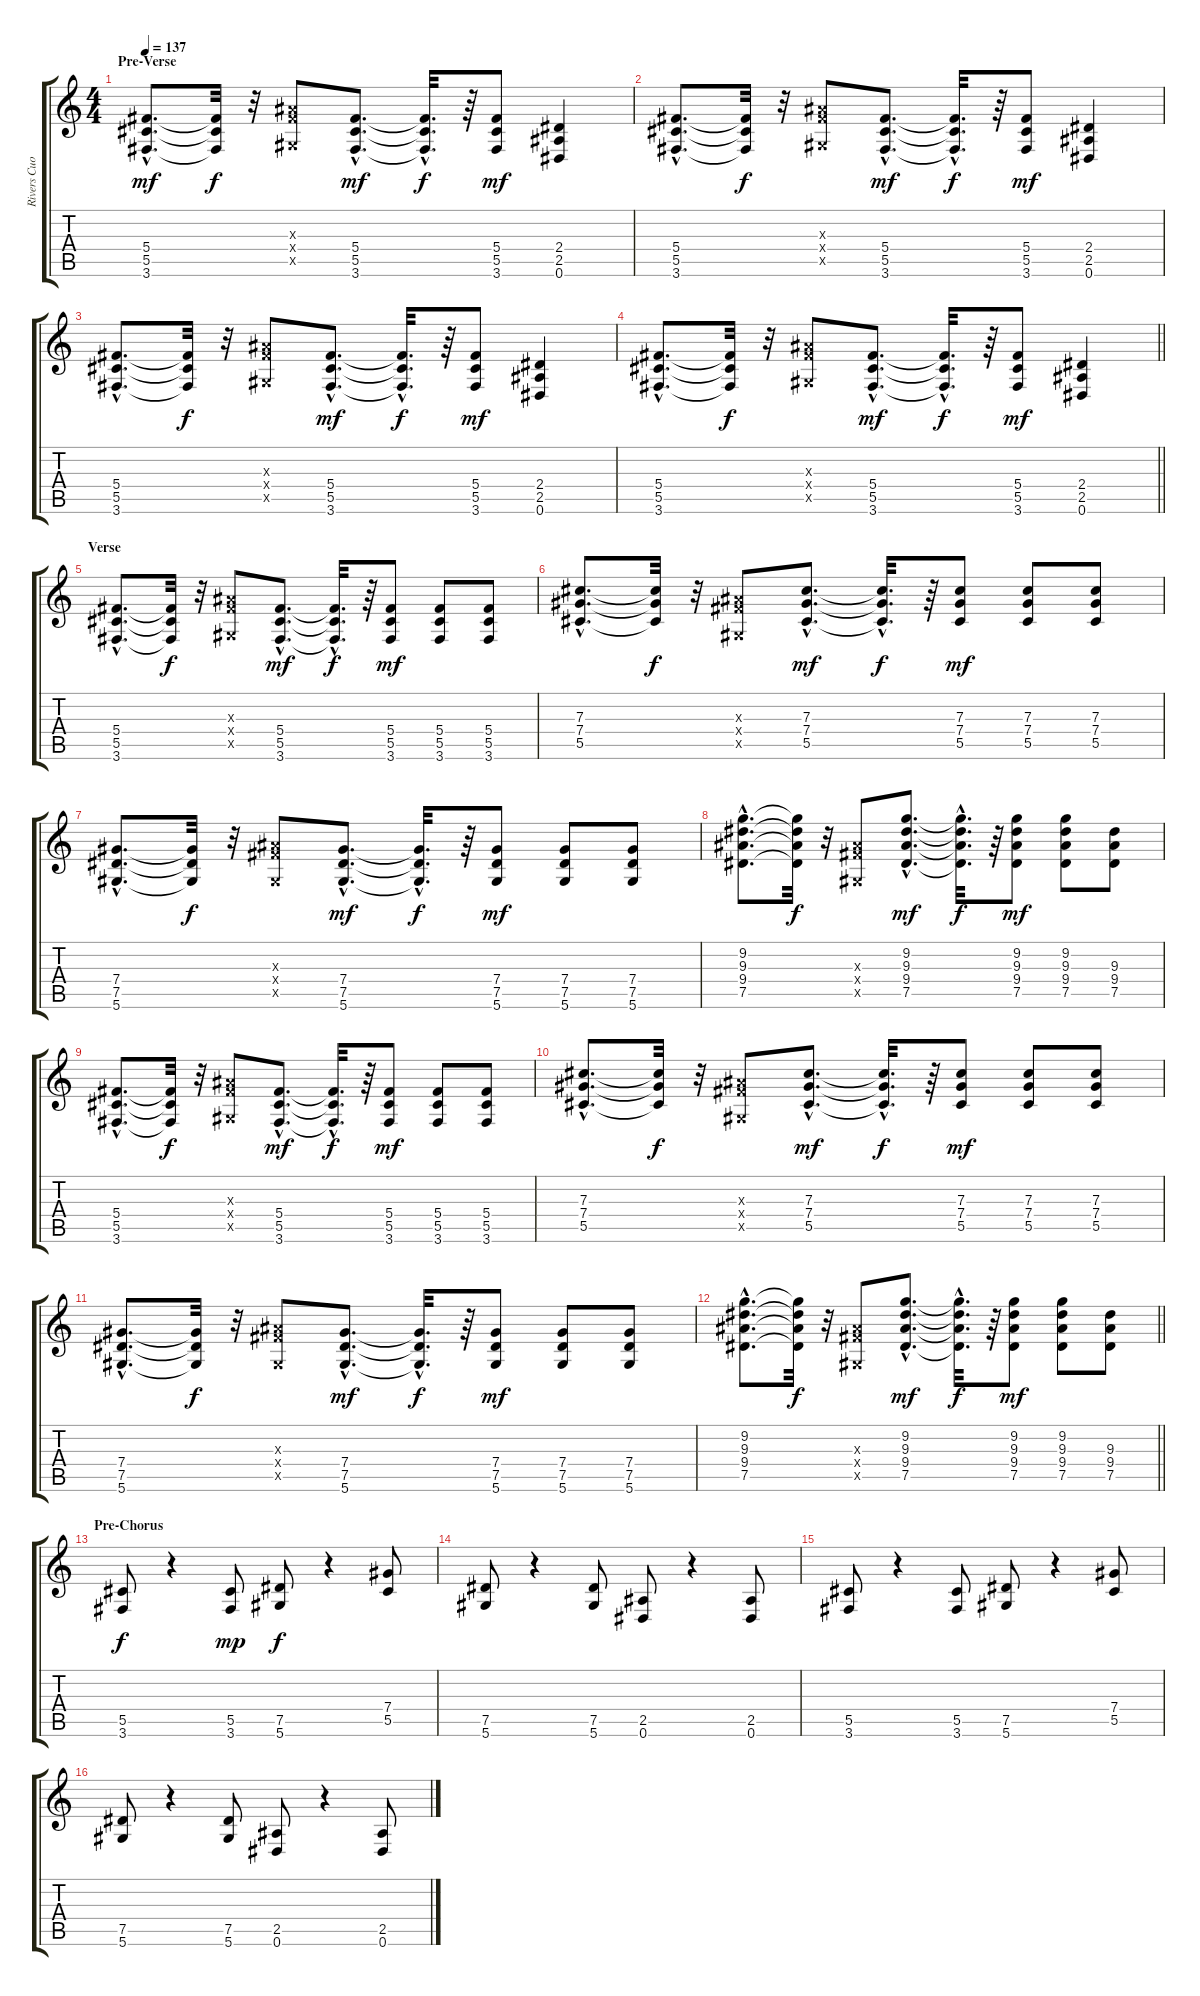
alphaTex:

\track ("Rivers Cuomo" "Rivers Cuo") {instrument overdrivenguitar}
\staff {score tabs}
\tuning (Eb4 Bb3 Gb3 Db3 Ab2 Eb2) {hide}
\ts (4 4)
\section ("" "Pre-Verse")
\tempo 137
\clef g2
\ks c
(5.4{hac} 5.5{hac} 3.6{hac}).8{d dy mf volume 13 balance 0 instrument distortionguitar} (5.4{t} 5.5{t} 3.6{t}).32{dy f} r.32 (4.3{x} 5.4{x} 0.5{x}).8 (5.4{hac} 5.5{hac} 3.6{hac}).8{d dy mf} (5.4{hac t} 5.5{hac t} 3.6{hac t}).32{d dy f} r.64 (5.4 5.5 3.6).8{dy mf} (2.4 2.5 0.6).4 |
(5.4{hac} 5.5{hac} 3.6{hac}).8{d} (5.4{t} 5.5{t} 3.6{t}).32{dy f} r.32 (4.3{x} 5.4{x} 0.5{x}).8 (5.4{hac} 5.5{hac} 3.6{hac}).8{d dy mf} (5.4{hac t} 5.5{hac t} 3.6{hac t}).32{d dy f} r.64 (5.4 5.5 3.6).8{dy mf} (2.4 2.5 0.6).4 |
(5.4{hac} 5.5{hac} 3.6{hac}).8{d} (5.4{t} 5.5{t} 3.6{t}).32{dy f} r.32 (4.3{x} 5.4{x} 0.5{x}).8 (5.4{hac} 5.5{hac} 3.6{hac}).8{d dy mf} (5.4{hac t} 5.5{hac t} 3.6{hac t}).32{d dy f} r.64 (5.4 5.5 3.6).8{dy mf} (2.4 2.5 0.6).4 |
\barLineRight lightlight
(5.4{hac} 5.5{hac} 3.6{hac}).8{d} (5.4{t} 5.5{t} 3.6{t}).32{dy f} r.32 (4.3{x} 5.4{x} 0.5{x}).8 (5.4{hac} 5.5{hac} 3.6{hac}).8{d dy mf} (5.4{hac t} 5.5{hac t} 3.6{hac t}).32{d dy f} r.64 (5.4 5.5 3.6).8{dy mf} (2.4 2.5 0.6).4 |
\section ("" "Verse")
(5.4{hac} 5.5{hac} 3.6{hac}).8{d} (5.4{t} 5.5{t} 3.6{t}).32{dy f} r.32 (4.3{x} 5.4{x} 0.5{x}).8 (5.4{hac} 5.5{hac} 3.6{hac}).8{d dy mf} (5.4{hac t} 5.5{hac t} 3.6{hac t}).32{d dy f} r.64 (5.4 5.5 3.6).8{dy mf} (5.4 5.5 3.6).8 (5.4 5.5 3.6).8 |
(7.3{hac} 7.4{hac} 5.5{hac}).8{d} (7.3{t} 7.4{t} 5.5{t}).32{dy f} r.32 (4.3{x} 5.4{x} 0.5{x}).8 (7.3{hac} 7.4{hac} 5.5{hac}).8{d dy mf} (7.3{hac t} 7.4{hac t} 5.5{hac t}).32{d dy f} r.64 (7.3 7.4 5.5).8{dy mf} (7.3 7.4 5.5).8 (7.3 7.4 5.5).8 |
(7.4{hac} 7.5{hac} 5.6{hac}).8{d} (7.4{t} 7.5{t} 5.6{t}).32{dy f} r.32 (4.3{x} 5.4{x} 0.5{x}).8 (7.4{hac} 7.5{hac} 5.6{hac}).8{d dy mf} (7.4{hac t} 7.5{hac t} 5.6{hac t}).32{d dy f} r.64 (7.4 7.5 5.6).8{dy mf} (7.4 7.5 5.6).8 (7.4 7.5 5.6).8 |
(9.2{hac} 9.3{hac} 9.4{hac} 7.5{hac}).8{d} (9.2{t} 9.3{t} 9.4{t} 7.5{t}).32{dy f} r.32 (4.3{x} 5.4{x} 0.5{x}).8 (9.2{hac} 9.3{hac} 9.4{hac} 7.5{hac}).8{d dy mf} (9.2{hac t} 9.3{hac t} 9.4{hac t} 7.5{hac t}).32{d dy f} r.64 (9.2 9.3 9.4 7.5).8{dy mf} (9.2 9.3 9.4 7.5).8 (9.3 9.4 7.5).8 |
(5.4{hac} 5.5{hac} 3.6{hac}).8{d} (5.4{t} 5.5{t} 3.6{t}).32{dy f} r.32 (4.3{x} 5.4{x} 0.5{x}).8 (5.4{hac} 5.5{hac} 3.6{hac}).8{d dy mf} (5.4{hac t} 5.5{hac t} 3.6{hac t}).32{d dy f} r.64 (5.4 5.5 3.6).8{dy mf} (5.4 5.5 3.6).8 (5.4 5.5 3.6).8 |
(7.3{hac} 7.4{hac} 5.5{hac}).8{d} (7.3{t} 7.4{t} 5.5{t}).32{dy f} r.32 (4.3{x} 5.4{x} 0.5{x}).8 (7.3{hac} 7.4{hac} 5.5{hac}).8{d dy mf} (7.3{hac t} 7.4{hac t} 5.5{hac t}).32{d dy f} r.64 (7.3 7.4 5.5).8{dy mf} (7.3 7.4 5.5).8 (7.3 7.4 5.5).8 |
(7.4{hac} 7.5{hac} 5.6{hac}).8{d} (7.4{t} 7.5{t} 5.6{t}).32{dy f} r.32 (4.3{x} 5.4{x} 0.5{x}).8 (7.4{hac} 7.5{hac} 5.6{hac}).8{d dy mf} (7.4{hac t} 7.5{hac t} 5.6{hac t}).32{d dy f} r.64 (7.4 7.5 5.6).8{dy mf} (7.4 7.5 5.6).8 (7.4 7.5 5.6).8 |
\barLineRight lightlight
(9.2{hac} 9.3{hac} 9.4{hac} 7.5{hac}).8{d} (9.2{t} 9.3{t} 9.4{t} 7.5{t}).32{dy f} r.32 (4.3{x} 5.4{x} 0.5{x}).8 (9.2{hac} 9.3{hac} 9.4{hac} 7.5{hac}).8{d dy mf} (9.2{hac t} 9.3{hac t} 9.4{hac t} 7.5{hac t}).32{d dy f} r.64 (9.2 9.3 9.4 7.5).8{dy mf} (9.2 9.3 9.4 7.5).8 (9.3 9.4 7.5).8 |
\section ("" "Pre-Chorus")
(5.5 3.6).8{dy f} r.4 (5.5 3.6).8{dy mp} (7.5 5.6).8{dy f} r.4 (7.4 5.5).8 |
(7.5 5.6).8 r.4 (7.5 5.6).8 (2.5 0.6).8 r.4 (2.5 0.6).8 |
(5.5 3.6).8 r.4 (5.5 3.6).8 (7.5 5.6).8 r.4 (7.4 5.5).8 |
(7.5 5.6).8 r.4 (7.5 5.6).8 (2.5 0.6).8 r.4 (2.5 0.6).8
